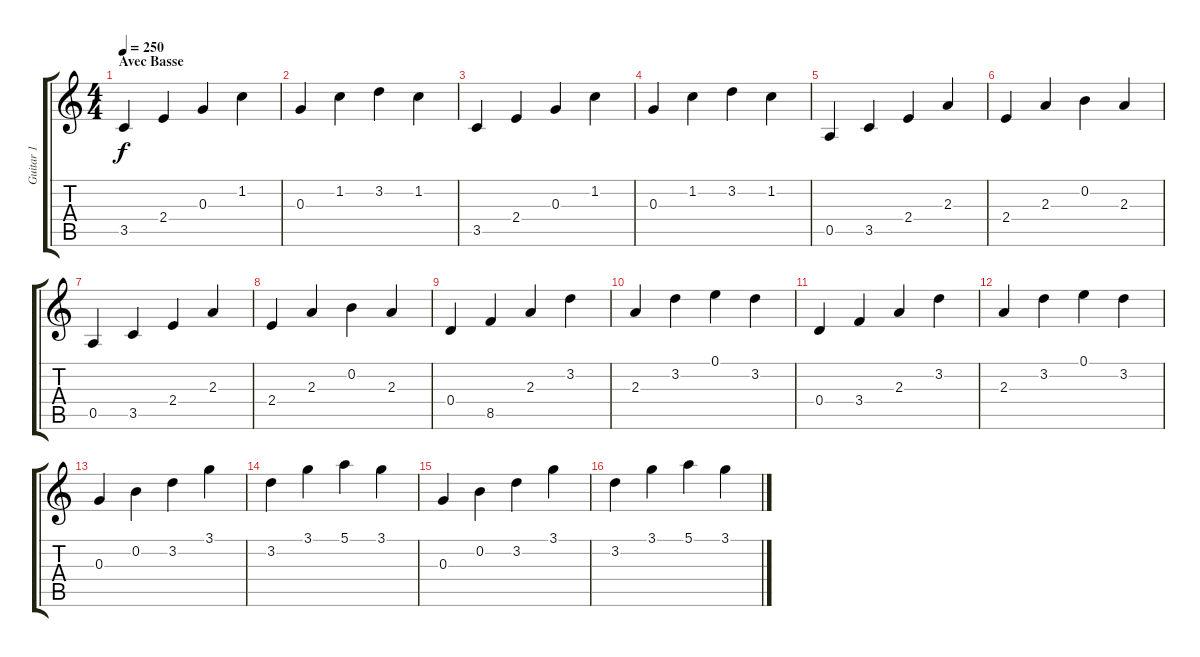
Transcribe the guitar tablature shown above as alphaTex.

\track ("Guitar 1" "Guitar 1") {instrument acousticguitarnylon}
\staff {score tabs}
\tuning (E4 B3 G3 D3 A2 E2) {hide}
\ts (4 4)
\section ("" "Avec Basse")
\tempo 250
\clef g2
\ks c
3.5.4{dy f} 2.4.4 0.3.4 1.2.4 |
0.3.4 1.2.4 3.2.4 1.2.4 |
3.5.4 2.4.4 0.3.4 1.2.4 |
0.3.4 1.2.4 3.2.4 1.2.4 |
0.5.4 3.5.4 2.4.4 2.3.4 |
2.4.4 2.3.4 0.2.4 2.3.4 |
0.5.4 3.5.4 2.4.4 2.3.4 |
2.4.4 2.3.4 0.2.4 2.3.4 |
0.4.4 8.5.4 2.3.4 3.2.4 |
2.3.4 3.2.4 0.1.4 3.2.4 |
0.4.4 3.4.4 2.3.4 3.2.4 |
2.3.4 3.2.4 0.1.4 3.2.4 |
0.3.4 0.2.4 3.2.4 3.1.4 |
3.2.4 3.1.4 5.1.4 3.1.4 |
0.3.4 0.2.4 3.2.4 3.1.4 |
3.2.4 3.1.4 5.1.4 3.1.4
